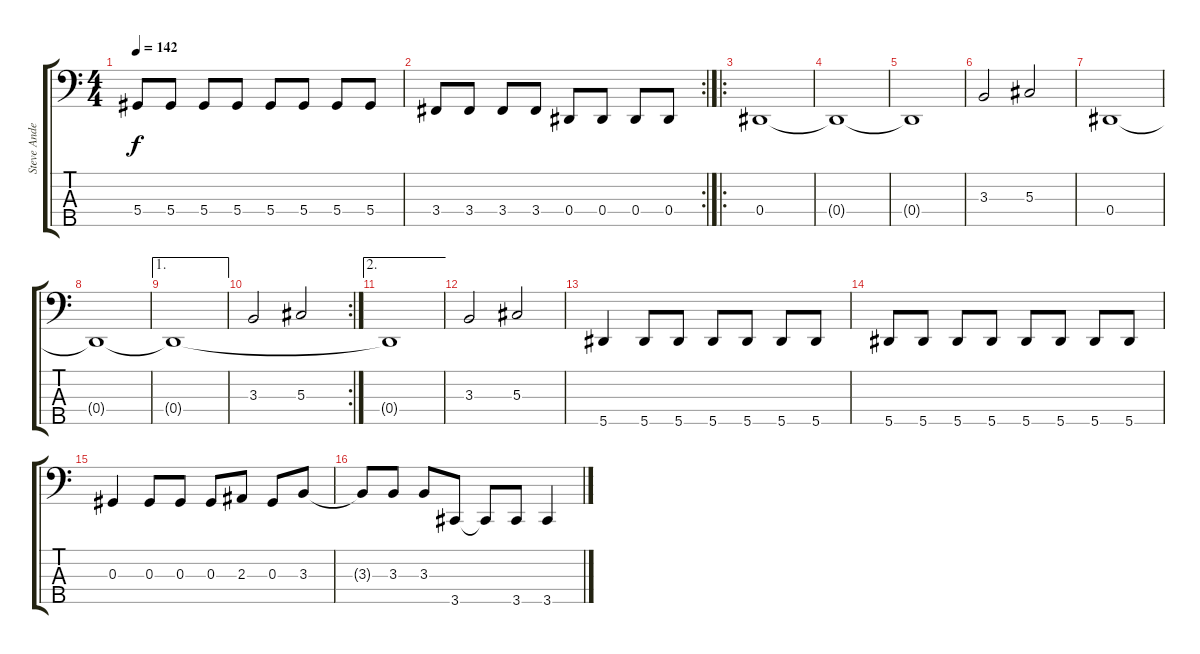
\track ("Steve Anderson" "Steve Ande") {instrument electricbassfinger}
\staff {score tabs}
\tuning (Gb2 Db2 Ab1 Eb1 Bb0) {hide}
\ts (4 4)
\tempo 142
\clef f4
\ks c
5.4.8{dy f} 5.4.8 5.4.8 5.4.8 5.4.8 5.4.8 5.4.8 5.4.8 |
\rc 2
3.4.8 3.4.8 3.4.8 3.4.8 0.4.8 0.4.8 0.4.8 0.4.8 |
\ro
0.4.1 |
0.4{t}.1 |
0.4{t}.1 |
3.3.2 5.3.2 |
0.4.1 |
0.4{t}.1 |
\ae 1
0.4{t}.1 |
\rc 2
3.3.2 5.3.2 |
\ae 2
0.4{t}.1 |
3.3.2 5.3.2 |
5.5.4 5.5.8 5.5.8 5.5.8 5.5.8 5.5.8 5.5.8 |
5.5.8 5.5.8 5.5.8 5.5.8 5.5.8 5.5.8 5.5.8 5.5.8 |
0.3.4 0.3.8 0.3.8 0.3.8 2.3.8 0.3.8 3.3.8 |
3.3{t}.8 3.3.8 3.3.8 3.5.8 3.5{t}.8 3.5.8 3.5.4
